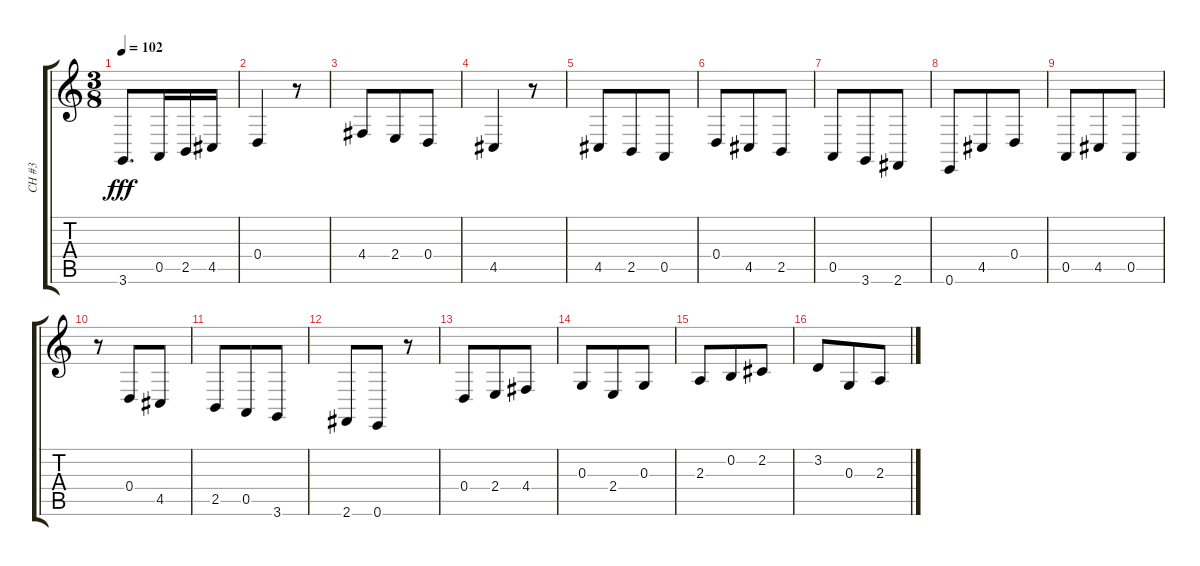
\track ("CH #3" "CH #3") {instrument harpsichord}
\staff {score tabs}
\tuning (E4 B3 G3 D3 A2 E2) {hide}
\ts (3 8)
\tempo 102
\clef g2
\ks c
3.6.8{d dy fff} 0.5.16 2.5.16 4.5.16 |
0.4.4 r.8 |
4.4.8 2.4.8 0.4.8 |
4.5.4 r.8 |
4.5.8 2.5.8 0.5.8 |
0.4.8 4.5.8 2.5.8 |
0.5.8 3.6.8 2.6.8 |
0.6.8 4.5.8 0.4.8 |
0.5.8 4.5.8 0.5.8 |
r.8 0.4.8 4.5.8 |
2.5.8 0.5.8 3.6.8 |
2.6.8 0.6.8 r.8 |
0.4.8 2.4.8 4.4.8 |
0.3.8 2.4.8 0.3.8 |
2.3.8 0.2.8 2.2.8 |
3.2.8 0.3.8 2.3.8
